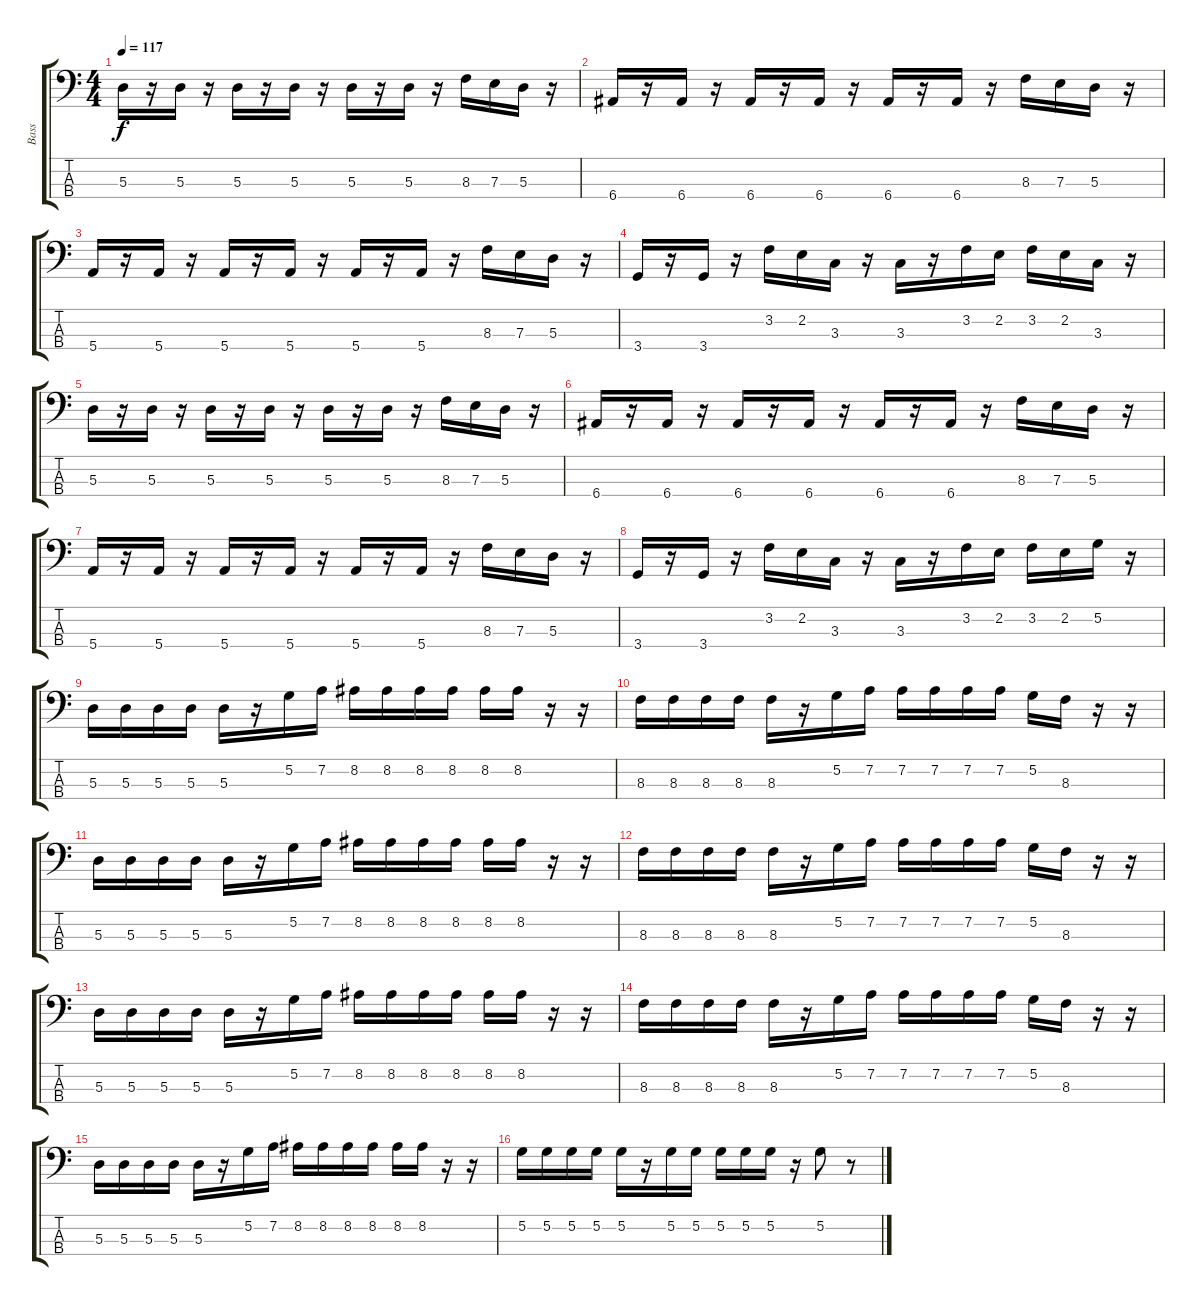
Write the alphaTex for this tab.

\track ("Bass" "Bass") {instrument electricbassfinger}
\staff {score tabs}
\tuning (G2 D2 A1 E1) {hide}
\ts (4 4)
\tempo 117
\clef f4
\ks c
5.3.16{dy f} r.16 5.3.16 r.16 5.3.16 r.16 5.3.16 r.16 5.3.16 r.16 5.3.16 r.16 8.3.16 7.3.16 5.3.16 r.16 |
6.4.16 r.16 6.4.16 r.16 6.4.16 r.16 6.4.16 r.16 6.4.16 r.16 6.4.16 r.16 8.3.16 7.3.16 5.3.16 r.16 |
5.4.16 r.16 5.4.16 r.16 5.4.16 r.16 5.4.16 r.16 5.4.16 r.16 5.4.16 r.16 8.3.16 7.3.16 5.3.16 r.16 |
3.4.16 r.16 3.4.16 r.16 3.2.16 2.2.16 3.3.16 r.16 3.3.16 r.16 3.2.16 2.2.16 3.2.16 2.2.16 3.3.16 r.16 |
5.3.16 r.16 5.3.16 r.16 5.3.16 r.16 5.3.16 r.16 5.3.16 r.16 5.3.16 r.16 8.3.16 7.3.16 5.3.16 r.16 |
6.4.16 r.16 6.4.16 r.16 6.4.16 r.16 6.4.16 r.16 6.4.16 r.16 6.4.16 r.16 8.3.16 7.3.16 5.3.16 r.16 |
5.4.16 r.16 5.4.16 r.16 5.4.16 r.16 5.4.16 r.16 5.4.16 r.16 5.4.16 r.16 8.3.16 7.3.16 5.3.16 r.16 |
3.4.16 r.16 3.4.16 r.16 3.2.16 2.2.16 3.3.16 r.16 3.3.16 r.16 3.2.16 2.2.16 3.2.16 2.2.16 5.2.16 r.16 |
5.3.16 5.3.16 5.3.16 5.3.16 5.3.16 r.16 5.2.16 7.2.16 8.2.16 8.2.16 8.2.16 8.2.16 8.2.16 8.2.16 r.16 r.16 |
8.3.16 8.3.16 8.3.16 8.3.16 8.3.16 r.16 5.2.16 7.2.16 7.2.16 7.2.16 7.2.16 7.2.16 5.2.16 8.3.16 r.16 r.16 |
5.3.16 5.3.16 5.3.16 5.3.16 5.3.16 r.16 5.2.16 7.2.16 8.2.16 8.2.16 8.2.16 8.2.16 8.2.16 8.2.16 r.16 r.16 |
8.3.16 8.3.16 8.3.16 8.3.16 8.3.16 r.16 5.2.16 7.2.16 7.2.16 7.2.16 7.2.16 7.2.16 5.2.16 8.3.16 r.16 r.16 |
5.3.16 5.3.16 5.3.16 5.3.16 5.3.16 r.16 5.2.16 7.2.16 8.2.16 8.2.16 8.2.16 8.2.16 8.2.16 8.2.16 r.16 r.16 |
8.3.16 8.3.16 8.3.16 8.3.16 8.3.16 r.16 5.2.16 7.2.16 7.2.16 7.2.16 7.2.16 7.2.16 5.2.16 8.3.16 r.16 r.16 |
5.3.16 5.3.16 5.3.16 5.3.16 5.3.16 r.16 5.2.16 7.2.16 8.2.16 8.2.16 8.2.16 8.2.16 8.2.16 8.2.16 r.16 r.16 |
5.2.16 5.2.16 5.2.16 5.2.16 5.2.16 r.16 5.2.16 5.2.16 5.2.16 5.2.16 5.2.16 r.16 5.2.8 r.8
